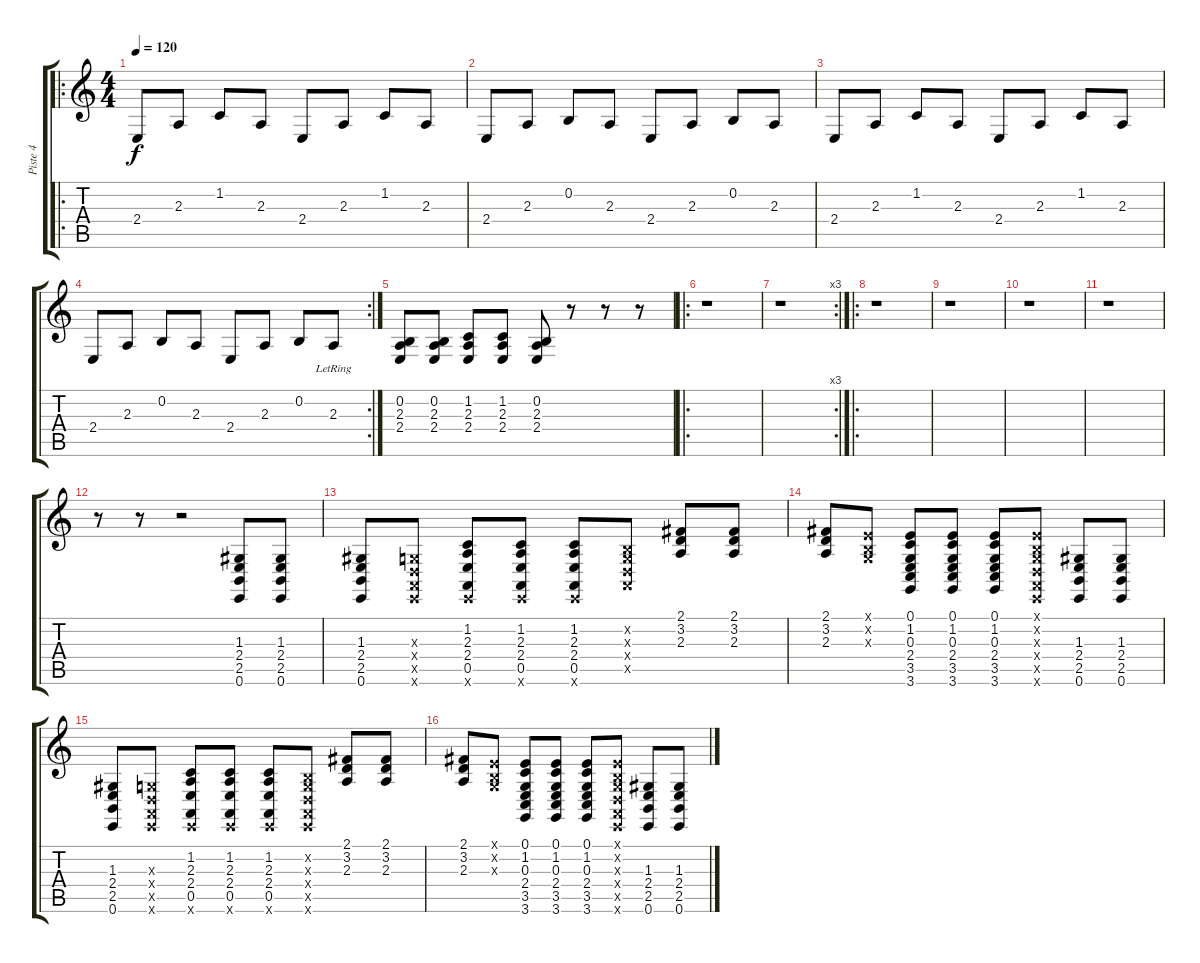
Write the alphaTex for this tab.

\track ("Piste 4" "Piste 4") {instrument acousticgrandpiano}
\staff {score tabs}
\tuning (E4 B3 G3 D3 A2 E2) {hide}
\ro
\ts (4 4)
\tempo 120
\clef g2
\ks c
2.4.8{dy f instrument acousticgrandpiano} 2.3.8 1.2.8 2.3.8 2.4.8 2.3.8 1.2.8 2.3.8 |
2.4.8 2.3.8 0.2.8 2.3.8 2.4.8 2.3.8 0.2.8 2.3.8 |
2.4.8 2.3.8 1.2.8 2.3.8 2.4.8 2.3.8 1.2.8 2.3.8 |
\rc 2
2.4.8 2.3.8 0.2.8 2.3.8 2.4.8 2.3.8 0.2.8 2.3{lr}.8 |
(0.2 2.3 2.4).8 (0.2 2.3 2.4).8 (1.2 2.3 2.4).8 (1.2 2.3 2.4).8 (0.2 2.3 2.4).8 r.8 r.8 r.8 |
\ro
r.1 |
\rc 3
r.1 |
\ro
r.1 |
r.1 |
r.1 |
r.1 |
r.8 r.8 r.2 (1.3 2.4 2.5 0.6).8{volume 10} (1.3 2.4 2.5 0.6).8 |
(1.3 2.4 2.5 0.6).8 (0.3{x} 0.4{x} 0.5{x} 0.6{x}).8 (1.2 2.3 2.4 0.5 0.6{x}).8 (1.2 2.3 2.4 0.5 0.6{x}).8 (1.2 2.3 2.4 0.5 0.6{x}).8 (0.2{x} 0.3{x} 0.4{x} 0.5{x}).8 (2.1 3.2 2.3).8 (2.1 3.2 2.3).8 |
(2.1 3.2 2.3).8 (0.1{x} 0.2{x} 0.3{x}).8 (0.1 1.2 0.3 2.4 3.5 3.6).8 (0.1 1.2 0.3 2.4 3.5 3.6).8 (0.1 1.2 0.3 2.4 3.5 3.6).8 (0.1{x} 0.2{x} 0.3{x} 0.4{x} 0.5{x} 0.6{x}).8 (1.3 2.4 2.5 0.6).8 (1.3 2.4 2.5 0.6).8 |
(1.3 2.4 2.5 0.6).8 (0.3{x} 0.4{x} 0.5{x} 0.6{x}).8 (1.2 2.3 2.4 0.5 0.6{x}).8 (1.2 2.3 2.4 0.5 0.6{x}).8 (1.2 2.3 2.4 0.5 0.6{x}).8 (0.2{x} 0.3{x} 0.4{x} 0.5{x} 0.6{x}).8 (2.1 3.2 2.3).8 (2.1 3.2 2.3).8 |
(2.1 3.2 2.3).8 (0.1{x} 0.2{x} 0.3{x}).8 (0.1 1.2 0.3 2.4 3.5 3.6).8 (0.1 1.2 0.3 2.4 3.5 3.6).8 (0.1 1.2 0.3 2.4 3.5 3.6).8 (0.1{x} 0.2{x} 0.3{x} 0.4{x} 0.5{x} 0.6{x}).8 (1.3 2.4 2.5 0.6).8 (1.3 2.4 2.5 0.6).8
